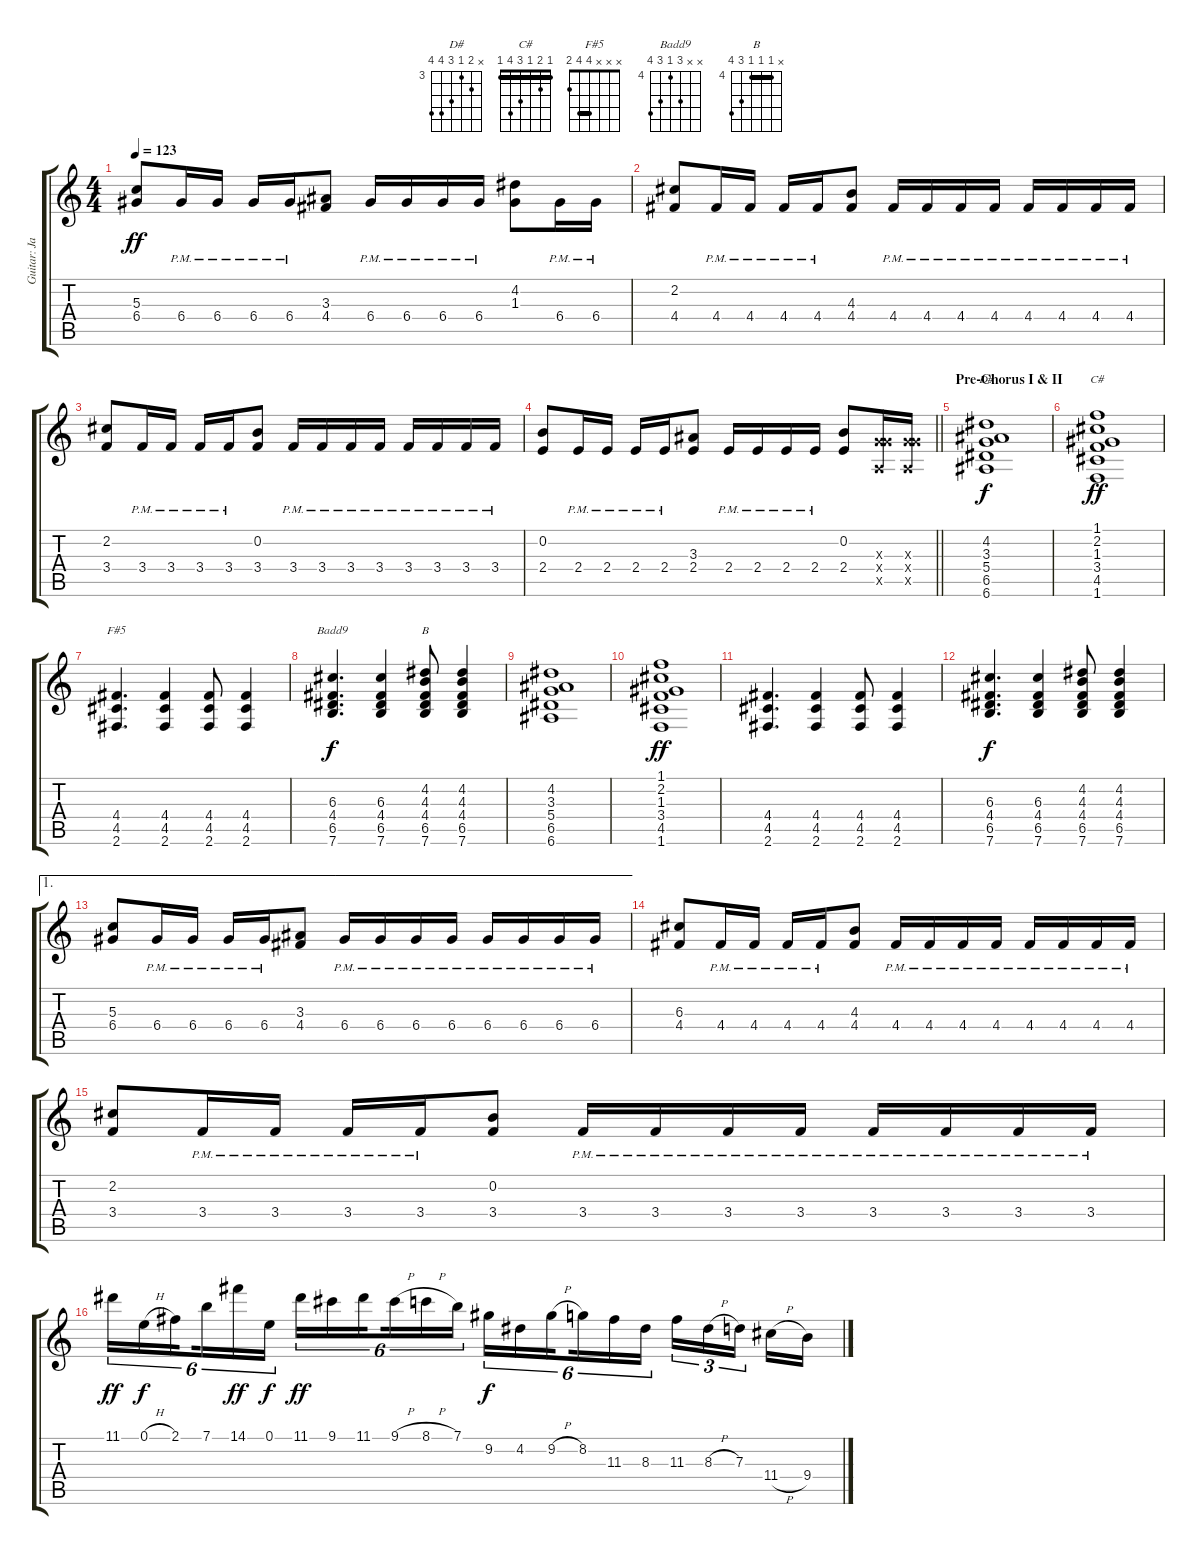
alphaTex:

\track ("Guitar: Jake" "Guitar: Ja") {instrument overdrivenguitar}
\staff {score tabs}
\tuning (E4 B3 G3 D3 A2 E2) {hide}
\chord ("D#" x 4 3 5 6 6) {firstfret 3}
\chord ("C#" 1 2 1 3 4 1) {barre 1}
\chord ("F#5" x x x 4 4 2) {barre 4}
\chord ("Badd9" x x 6 4 6 7) {firstfret 4}
\chord ("B" x 4 4 4 6 7) {firstfret 4 barre 4}
\ts (4 4)
\tempo 123
\clef g2
\ks c
(5.3 6.4).8{dy ff} 6.4{pm}.16 6.4{pm}.16 6.4{pm}.16 6.4{pm}.16 (3.3 4.4).8 6.4{pm}.16 6.4{pm}.16 6.4{pm}.16 6.4{pm}.16 (4.2 1.3).8 6.4{pm}.16 6.4{pm}.16 |
(2.2 4.4).8 4.4{pm}.16 4.4{pm}.16 4.4{pm}.16 4.4{pm}.16 (4.3 4.4).8 4.4{pm}.16 4.4{pm}.16 4.4{pm}.16 4.4{pm}.16 4.4{pm}.16 4.4{pm}.16 4.4{pm}.16 4.4{pm}.16 |
(2.2 3.4).8 3.4{pm}.16 3.4{pm}.16 3.4{pm}.16 3.4{pm}.16 (0.2 3.4).8 3.4{pm}.16 3.4{pm}.16 3.4{pm}.16 3.4{pm}.16 3.4{pm}.16 3.4{pm}.16 3.4{pm}.16 3.4{pm}.16 |
\barLineRight lightlight
(0.2 2.4).8 2.4{pm}.16 2.4{pm}.16 2.4{pm}.16 2.4{pm}.16 (3.3 2.4).8 2.4{pm}.16 2.4{pm}.16 2.4{pm}.16 2.4{pm}.16 (0.2 2.4).8 (0.3{x} 5.4{x} 0.5{x}).16 (0.3{x} 5.4{x} 0.5{x}).16 |
\section ("" "Pre-Chorus I & II")
(4.2 3.3 5.4 6.5 6.6).1{ch "D#" dy f} |
(1.1 2.2 1.3 3.4 4.5 1.6).1{ch "C#" dy ff} |
(4.4 4.5 2.6).4{d ch "F#5"} (4.4 4.5 2.6).4 (4.4 4.5 2.6).8 (4.4 4.5 2.6).4 |
(6.3 4.4 6.5 7.6).4{d ch "Badd9" dy f} (6.3 4.4 6.5 7.6).4 (4.2 4.3 4.4 6.5 7.6).8{ch "B"} (4.2 4.3 4.4 6.5 7.6).4 |
(4.2 3.3 5.4 6.5 6.6).1 |
(1.1 2.2 1.3 3.4 4.5 1.6).1{dy ff} |
(4.4 4.5 2.6).4{d} (4.4 4.5 2.6).4 (4.4 4.5 2.6).8 (4.4 4.5 2.6).4 |
(6.3 4.4 6.5 7.6).4{d dy f} (6.3 4.4 6.5 7.6).4 (4.2 4.3 4.4 6.5 7.6).8 (4.2 4.3 4.4 6.5 7.6).4 |
\ae 1
(5.3 6.4).8 6.4{pm}.16 6.4{pm}.16 6.4{pm}.16 6.4{pm}.16 (3.3 4.4).8 6.4{pm}.16 6.4{pm}.16 6.4{pm}.16 6.4{pm}.16 6.4{pm}.16 6.4{pm}.16 6.4{pm}.16 6.4{pm}.16 |
(6.3 4.4).8 4.4{pm}.16 4.4{pm}.16 4.4{pm}.16 4.4{pm}.16 (4.3 4.4).8 4.4{pm}.16 4.4{pm}.16 4.4{pm}.16 4.4{pm}.16 4.4{pm}.16 4.4{pm}.16 4.4{pm}.16 4.4{pm}.16 |
(2.2 3.4).8 3.4{pm}.16 3.4{pm}.16 3.4{pm}.16 3.4{pm}.16 (0.2 3.4).8 3.4{pm}.16 3.4{pm}.16 3.4{pm}.16 3.4{pm}.16 3.4{pm}.16 3.4{pm}.16 3.4{pm}.16 3.4{pm}.16 |
11.1.16{tu (6 4) dy ff} 0.1{h}.16{tu (6 4) dy f} 2.1.16{tu (6 4) beam splitsecondary} 7.1.16{tu (6 4)} 14.1.16{tu (6 4) dy ff} 0.1.16{tu (6 4) dy f} 11.1.16{tu (6 4) dy ff} 9.1.16{tu (6 4)} 11.1.16{tu (6 4) beam splitsecondary} 9.1{h}.16{tu (6 4)} 8.1{h}.16{tu (6 4)} 7.1.16{tu (6 4)} 9.2.16{tu (6 4) dy f} 4.2.16{tu (6 4)} 9.2{h}.16{tu (6 4) beam splitsecondary} 8.2.16{tu (6 4)} 11.3.16{tu (6 4)} 8.3.16{tu (6 4)} 11.3.16{tu (3 2)} 8.3{h}.16{tu (3 2)} 7.3.16{tu (3 2) beam splitsecondary} 11.4{h}.16 9.4.16
